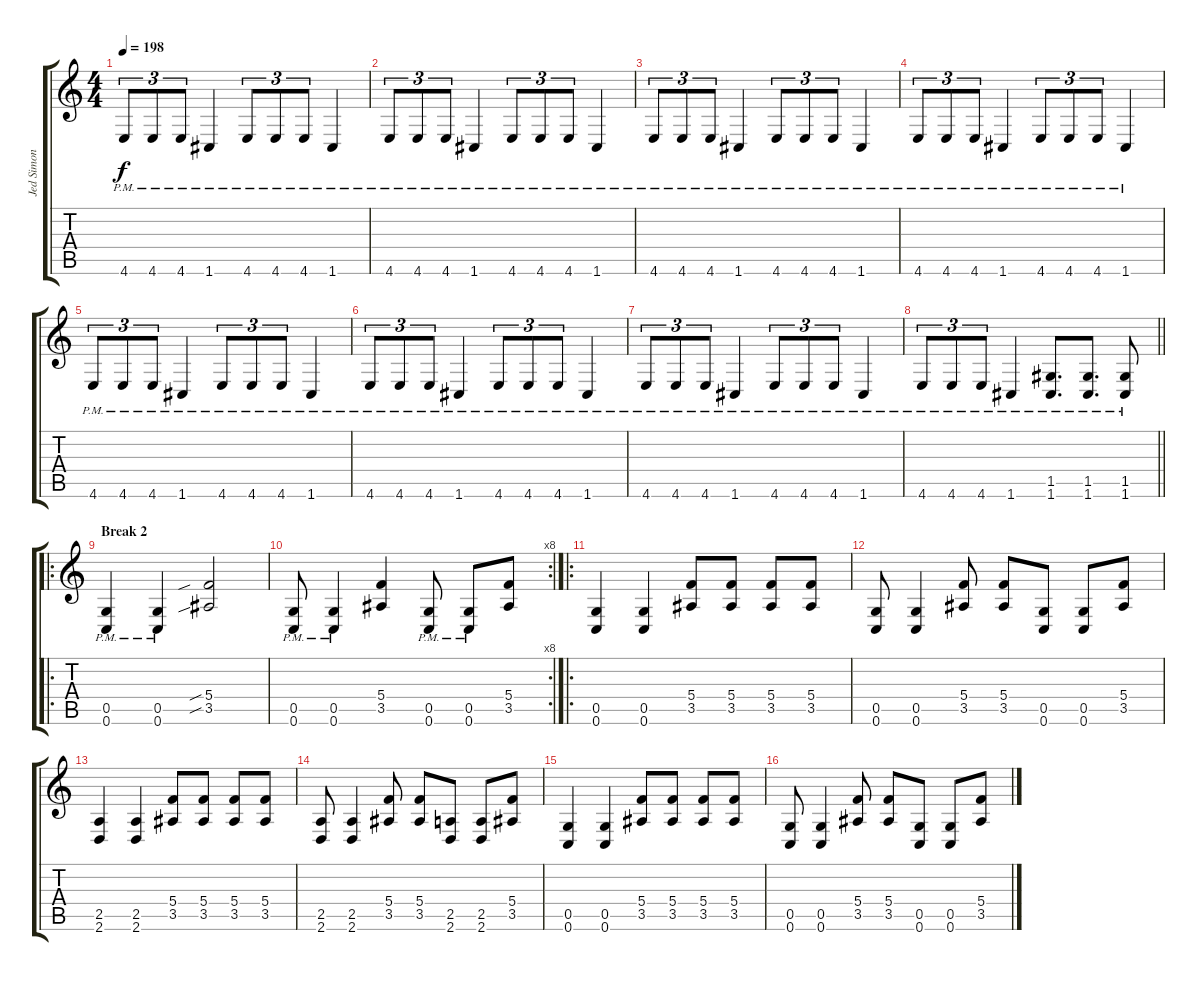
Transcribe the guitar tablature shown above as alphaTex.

\track ("Jed Simon" "Jed Simon") {instrument distortionguitar}
\staff {score tabs}
\tuning (E4 C4 G3 C3 G2 C2) {hide}
\ts (4 4)
\tempo 198
\clef g2
\ks c
4.6{pm}.8{tu (3 2) dy f} 4.6{pm}.8{tu (3 2)} 4.6{pm}.8{tu (3 2)} 1.6{pm}.4 4.6{pm}.8{tu (3 2)} 4.6{pm}.8{tu (3 2)} 4.6{pm}.8{tu (3 2)} 1.6{pm}.4 |
4.6{pm}.8{tu (3 2)} 4.6{pm}.8{tu (3 2)} 4.6{pm}.8{tu (3 2)} 1.6{pm}.4 4.6{pm}.8{tu (3 2)} 4.6{pm}.8{tu (3 2)} 4.6{pm}.8{tu (3 2)} 1.6{pm}.4 |
4.6{pm}.8{tu (3 2)} 4.6{pm}.8{tu (3 2)} 4.6{pm}.8{tu (3 2)} 1.6{pm}.4 4.6{pm}.8{tu (3 2)} 4.6{pm}.8{tu (3 2)} 4.6{pm}.8{tu (3 2)} 1.6{pm}.4 |
4.6{pm}.8{tu (3 2)} 4.6{pm}.8{tu (3 2)} 4.6{pm}.8{tu (3 2)} 1.6{pm}.4 4.6{pm}.8{tu (3 2)} 4.6{pm}.8{tu (3 2)} 4.6{pm}.8{tu (3 2)} 1.6{pm}.4 |
4.6{pm}.8{tu (3 2)} 4.6{pm}.8{tu (3 2)} 4.6{pm}.8{tu (3 2)} 1.6{pm}.4 4.6{pm}.8{tu (3 2)} 4.6{pm}.8{tu (3 2)} 4.6{pm}.8{tu (3 2)} 1.6{pm}.4 |
4.6{pm}.8{tu (3 2)} 4.6{pm}.8{tu (3 2)} 4.6{pm}.8{tu (3 2)} 1.6{pm}.4 4.6{pm}.8{tu (3 2)} 4.6{pm}.8{tu (3 2)} 4.6{pm}.8{tu (3 2)} 1.6{pm}.4 |
4.6{pm}.8{tu (3 2)} 4.6{pm}.8{tu (3 2)} 4.6{pm}.8{tu (3 2)} 1.6{pm}.4 4.6{pm}.8{tu (3 2)} 4.6{pm}.8{tu (3 2)} 4.6{pm}.8{tu (3 2)} 1.6{pm}.4 |
\barLineRight lightlight
4.6{pm}.8{tu (3 2)} 4.6{pm}.8{tu (3 2)} 4.6{pm}.8{tu (3 2)} 1.6{pm}.4 (1.5{pm} 1.6{pm}).8{d} (1.5{pm} 1.6{pm}).8{d} (1.5{pm} 1.6{pm}).8 |
\ro
\section ("" "Break 2")
(0.5{pm} 0.6{pm}).4 (0.5{pm} 0.6{pm}).4 (5.4{sib} 3.5{sib}).2 |
\rc 8
(0.5{pm} 0.6{pm}).8 (0.5{pm} 0.6{pm}).4 (5.4 3.5).4 (0.5{pm} 0.6{pm}).8 (0.5{pm} 0.6{pm}).8 (5.4 3.5).8 |
\ro
(0.5 0.6).4 (0.5 0.6).4 (5.4 3.5).8 (5.4 3.5).8 (5.4 3.5).8 (5.4 3.5).8 |
(0.5 0.6).8 (0.5 0.6).4 (5.4 3.5).8 (5.4 3.5).8 (0.5 0.6).8 (0.5 0.6).8 (5.4 3.5).8 |
(2.5 2.6).4 (2.5 2.6).4 (5.4 3.5).8 (5.4 3.5).8 (5.4 3.5).8 (5.4 3.5).8 |
(2.5 2.6).8 (2.5 2.6).4 (5.4 3.5).8 (5.4 3.5).8 (2.5 2.6).8 (2.5 2.6).8 (5.4 3.5).8 |
(0.5 0.6).4 (0.5 0.6).4 (5.4 3.5).8 (5.4 3.5).8 (5.4 3.5).8 (5.4 3.5).8 |
(0.5 0.6).8 (0.5 0.6).4 (5.4 3.5).8 (5.4 3.5).8 (0.5 0.6).8 (0.5 0.6).8 (5.4 3.5).8
